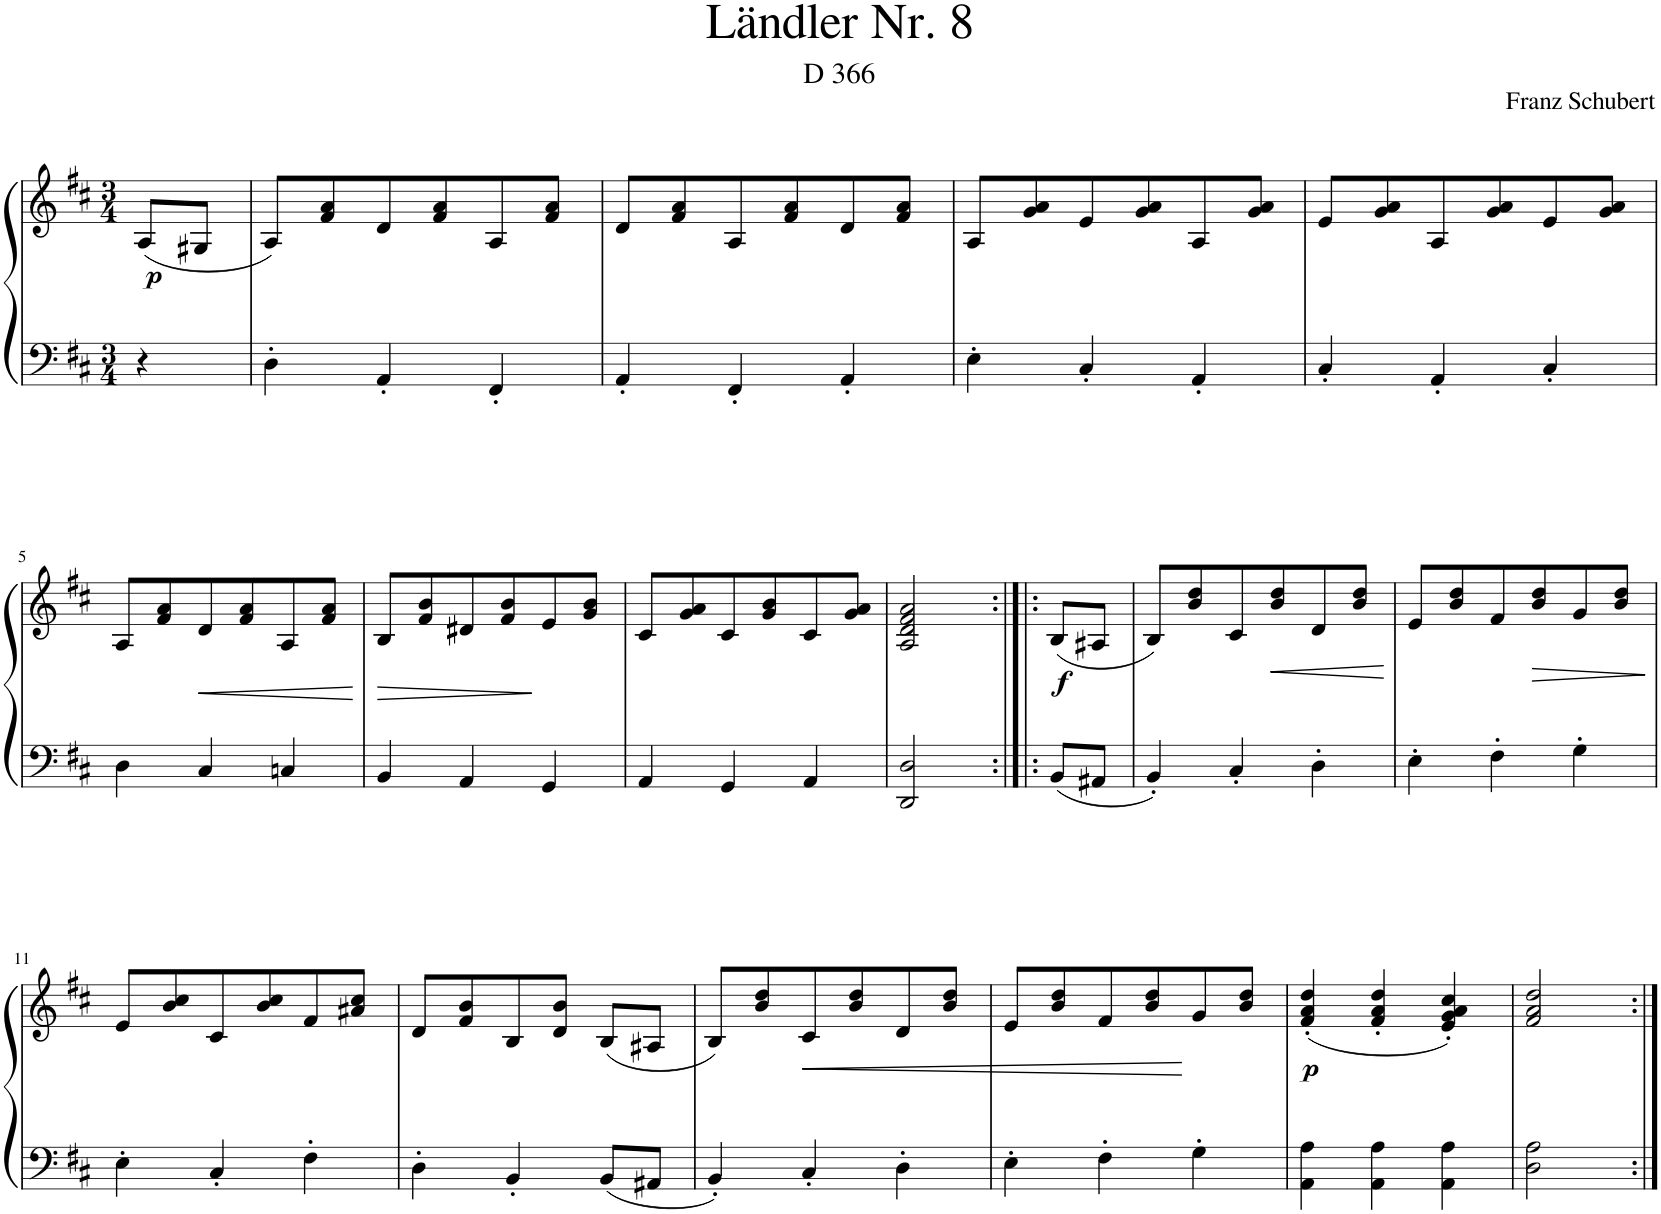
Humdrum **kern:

**kern	**kern	**dynam
*part1	*part1	*part1
*staff2	*staff1	*staff1/2
*I"Piano	*	*
*I'Pno.	*	*
*clefF4	*clefG2	*
*k[f#c#]	*k[f#c#]	*
*M3/4	*M3/4	*
=	=	=
!	!	!LO:DY:b
4r	(8A/L	p
.	8G#X/J	.
=1	=1	=1
4D'\	8A/L)	.
.	8f#/ 8a/	.
4AA'/	8d/	.
.	8f#/ 8a/	.
4FF#'/	8A/	.
.	8f#/ 8a/J	.
=2	=2	=2
4AA'/	8d/L	.
.	8f#/ 8a/	.
4FF#'/	8A/	.
.	8f#/ 8a/	.
4AA'/	8d/	.
.	8f#/ 8a/J	.
=3	=3	=3
4E'\	8A/L	.
.	8g/ 8a/	.
4C#'/	8e/	.
.	8g/ 8a/	.
4AA'/	8A/	.
.	8g/ 8a/J	.
=4	=4	=4
4C#'/	8e/L	.
.	8g/ 8a/	.
4AA'/	8A/	.
.	8g/ 8a/	.
4C#'/	8e/	.
.	8g/ 8a/J	.
!!LO:LB:g=z
=5	=5	=5
4D\	8A/L	.
.	8f#/ 8a/	.
!	!	!LO:HP:b
4C#/	8d/	<
.	8f#/ 8a/	.
4Cn/	8A/	.
.	8f#/ 8a/J	.
.	.	[
=6	=6	=6
!	!	!LO:HP:b
4BB/	8B/L	>
.	8f#/ 8b/	.
4AA/	8d#X/	.
.	8f#/ 8b/	.
4GG/	8e/	]
.	8g/ 8b/J	.
=7	=7	=7
4AA/	8c#/L	.
.	8g/ 8a/	.
4GG/	8c#/	.
.	8g/ 8b/	.
4AA/	8c#/	.
.	8g/ 8a/J	.
=8	=8	=8
2DD/ 2D/	2A/ 2d/ 2f#/ 2a/	.
=8X1:|!|:	=8X1:|!|:	=8X1:|!|:
!	!	!LO:DY:b
8BB/L	(8B/L	f
8AA#X/J	8A#X/J	.
=9	=9	=9
4BB'/	8B/L)	.
.	8b/ 8dd/	.
4C#'/	8c#/	.
!	!	!LO:HP:b
.	8b/ 8dd/	<
4D'\	8d/	.
.	8b/ 8dd/J	.
.	.	[
=10	=10	=10
4E'\	8e/L	.
.	8b/ 8dd/	.
4F#'\	8f#/	.
!	!	!LO:HP:b
.	8b/ 8dd/	>
4G'\	8g/	.
.	8b/ 8dd/J	.
.	.	]
!!LO:LB:g=z
=11	=11	=11
4E'\	8e/L	.
.	8b/ 8cc#/	.
4C#'/	8c#/	.
.	8b/ 8cc#/	.
4F#'\	8f#/	.
.	8a#X/ 8cc#/J	.
=12	=12	=12
4D'\	8d/L	.
.	8f#/ 8b/	.
4BB'/	8B/	.
.	8d/ 8b/J	.
8BB/L	(8B/L	.
8AA#X/J	8A#X/J	.
=13	=13	=13
4BB'/	8B/L)	.
.	8b/ 8dd/	.
!	!	!LO:HP:b
4C#'/	8c#/	<
.	8b/ 8dd/	.
4D'\	8d/	.
.	8b/ 8dd/J	.
=14	=14	=14
4E'\	8e/L	.
.	8b/ 8dd/	.
4F#'\	8f#/	.
.	8b/ 8dd/	.
4G'\	8g/	[
.	8b/ 8dd/J	.
=15	=15	=15
!	!	!LO:DY:b
4AA\ 4A\	(4f#/' 4a/' 4dd/'	p
4AA\ 4A\	4f#/' 4a/' 4dd/'	.
4AA\ 4A\	4e/' 4g/' 4a/' 4cc#/')	.
=16	=16	=16
2D\ 2A\	2f#/ 2a/ 2dd/	.
=:|!	=:|!	=:|!
*-	*-	*-
